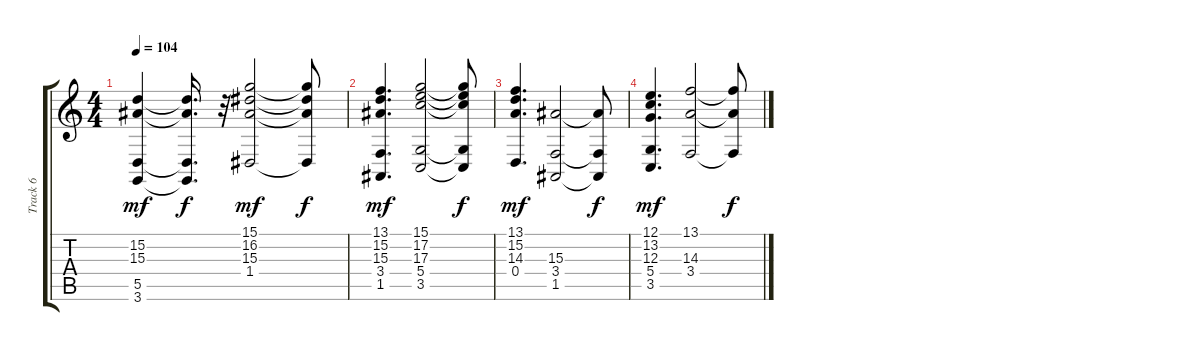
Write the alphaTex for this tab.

\track ("Track 6" "Track 6") {instrument stringensemble1}
\staff {score tabs}
\tuning (E4 B3 G3 D3 A2 E2) {hide}
\ts (4 4)
\tempo 104
\clef g2
\ks c
(15.2 15.3 5.5 3.6).4{dy mf} (15.2{t} 15.3{t} 5.5{t} 3.6{t}).16{d dy f} r.32 (15.1 16.2 15.3 1.4).2{dy mf} (15.1{t} 16.2{t} 15.3{t} 1.4{t}).8{dy f} |
(13.1 15.2 15.3 3.4 1.5).4{d dy mf} (15.1 17.2 17.3 5.4 3.5).2 (15.1{t} 17.2{t} 17.3{t} 5.4{t} 3.5{t}).8{dy f} |
(13.1 15.2 14.3 0.4).4{d dy mf} (15.3 3.4 1.5).2 (15.3{t} 3.4{t} 1.5{t}).8{dy f} |
(12.1 13.2 12.3 5.4 3.5).4{d dy mf} (13.1 14.3 3.4).2 (13.1{t} 14.3{t} 3.4{t}).8{dy f}
